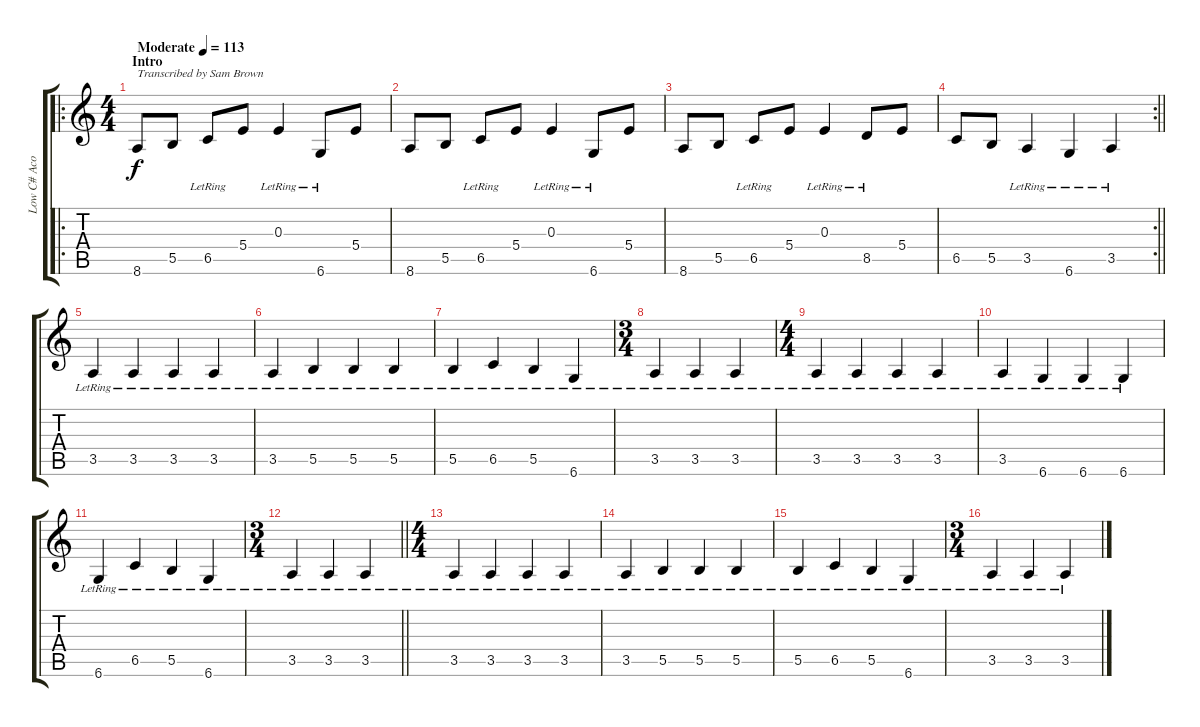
\track ("Low C# Acoustic" "Low C# Aco") {instrument acousticguitarnylon}
\staff {score tabs}
\tuning (Db4 Ab3 E3 B2 Gb2 Db2) {hide}
\ro
\ts (4 4)
\section ("" "Intro")
\tempo (113 "Moderate")
\clef g2
\ks c
8.6.8{txt "Transcribed by Sam Brown" dy f instrument acousticguitarnylon} 5.5.8 6.5{lr}.8 5.4.8 0.3{lr}.4 6.6{lr}.8 5.4.8 |
8.6.8 5.5.8 6.5{lr}.8 5.4.8 0.3{lr}.4 6.6{lr}.8 5.4.8 |
8.6.8 5.5.8 6.5{lr}.8 5.4.8 0.3{lr}.4 8.5{lr}.8 5.4.8 |
\rc 2
\barLineRight lightlight
6.5.8 5.5.8 3.5{lr}.4 6.6{lr}.4 3.5{lr}.4 |
\section ("" "")
3.5{lr}.4 3.5{lr}.4 3.5{lr}.4 3.5{lr}.4 |
3.5{lr}.4 5.5{lr}.4 5.5{lr}.4 5.5{lr}.4 |
5.5{lr}.4 6.5{lr}.4 5.5{lr}.4 6.6{lr}.4 |
\ts (3 4)
3.5{lr}.4 3.5{lr}.4 3.5{lr}.4 |
\ts (4 4)
3.5{lr}.4 3.5{lr}.4 3.5{lr}.4 3.5{lr}.4 |
3.5{lr}.4 6.6{lr}.4 6.6{lr}.4 6.6{lr}.4 |
6.6{lr}.4 6.5{lr}.4 5.5{lr}.4 6.6{lr}.4 |
\ts (3 4)
\barLineRight lightlight
3.5{lr}.4 3.5{lr}.4 3.5{lr}.4 |
\ts (4 4)
\section ("" "")
3.5{lr}.4 3.5{lr}.4 3.5{lr}.4 3.5{lr}.4 |
3.5{lr}.4 5.5{lr}.4 5.5{lr}.4 5.5{lr}.4 |
5.5{lr}.4 6.5{lr}.4 5.5{lr}.4 6.6{lr}.4 |
\ts (3 4)
3.5{lr}.4 3.5{lr}.4 3.5{lr}.4
